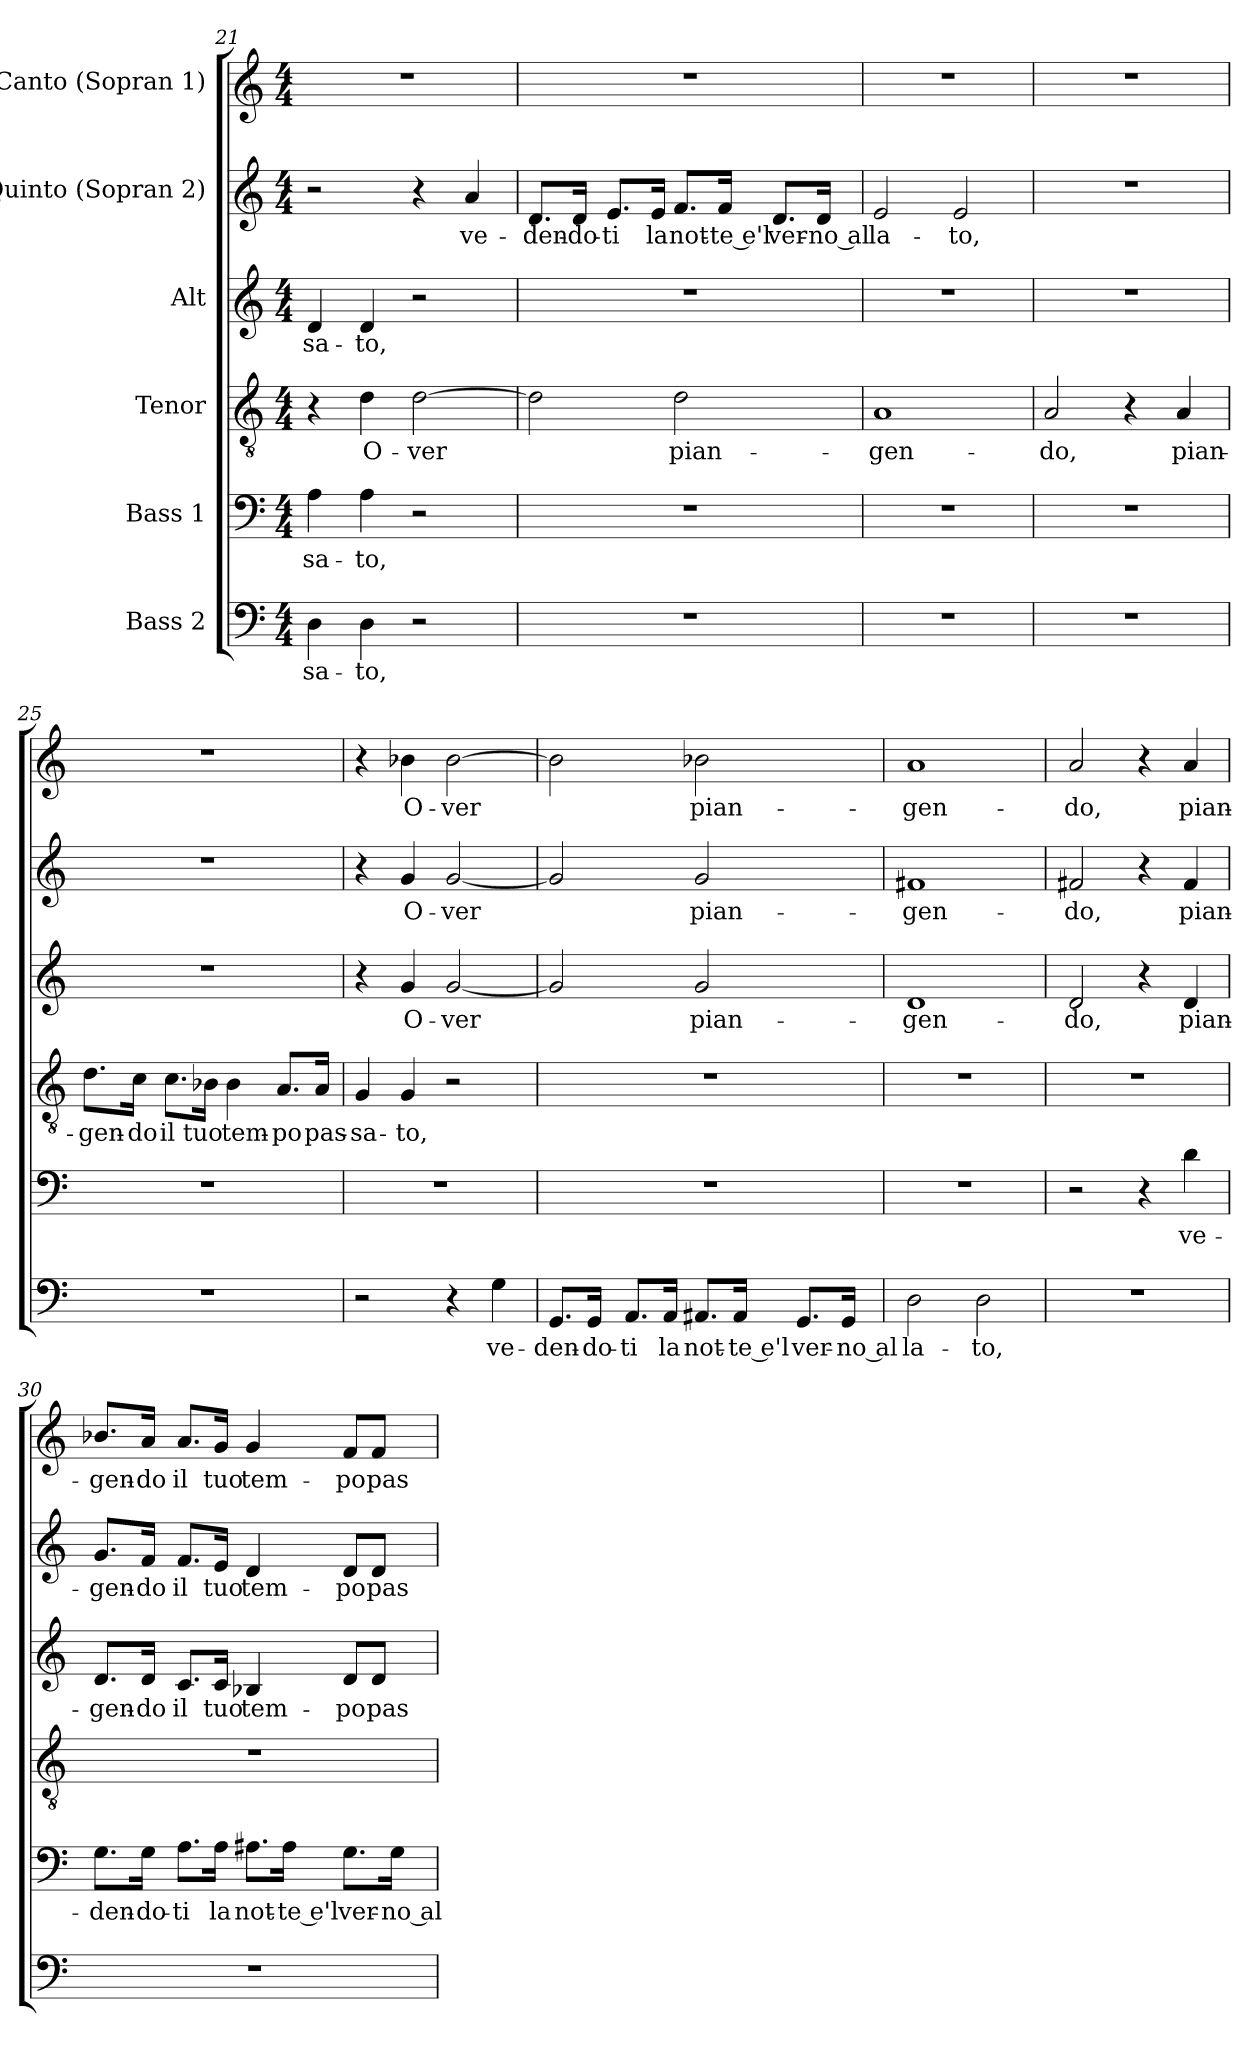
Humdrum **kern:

**kern	**text	**kern	**text	**kern	**text	**kern	**text	**kern	**text	**kern	**text
*part6	*part6	*part5	*part5	*part4	*part4	*part3	*part3	*part2	*part2	*part1	*part1
*staff6	*staff6	*staff5	*staff5	*staff4	*staff4	*staff3	*staff3	*staff2	*staff2	*staff1	*staff1
*I"Bass 2	*	*I"Bass 1	*	*I"Tenor	*	*I"Alt	*	*I"Quinto (Sopran 2)	*	*I"Canto  (Sopran 1)	*
!!LO:LB:g=z
*clefF4	*	*clefF4	*	*clefGv2	*	*clefG2	*	*clefG2	*	*clefG2	*
*k[]	*	*k[]	*	*k[]	*	*k[]	*	*k[]	*	*k[]	*
*M4/4	*	*M4/4	*	*M4/4	*	*M4/4	*	*M4/4	*	*M4/4	*
=21	=21	=21	=21	=21	=21	=21	=21	=21	=21	=21	=21
!	!LO:LY:b	!	!LO:LY:b	!	!	!	!LO:LY:b	!	!	!	!
4D\	-sa-	4A\	-sa-	4r	.	4d/	-sa-	2r	.	1r	.
!	!LO:LY:b	!	!LO:LY:b	!	!LO:LY:b	!	!LO:LY:b	!	!	!	!
4D\	-to,	4A\	-to,	4d\	O-	4d/	-to,	.	.	.	.
!	!	!	!	!	!LO:LY:b	!	!	!	!	!	!
2r	.	2r	.	[2d\	-ver	2r	.	4r	.	.	.
!	!	!	!	!	!	!	!	!	!LO:LY:b	!	!
.	.	.	.	.	.	.	.	4a/	ve-	.	.
=22	=22	=22	=22	=22	=22	=22	=22	=22	=22	=22	=22
!	!	!	!	!	!	!	!	!	!LO:LY:b	!	!
1r	.	1r	.	2d\]	.	1r	.	8.d/L	-den-	1r	.
!	!	!	!	!	!	!	!	!	!LO:LY:b	!	!
.	.	.	.	.	.	.	.	16d/Jk	-do-	.	.
!	!	!	!	!	!	!	!	!	!LO:LY:b	!	!
.	.	.	.	.	.	.	.	8.e/L	-ti	.	.
!	!	!	!	!	!	!	!	!	!LO:LY:b	!	!
.	.	.	.	.	.	.	.	16e/Jk	la	.	.
!	!	!	!	!	!LO:LY:b	!	!	!	!LO:LY:b	!	!
.	.	.	.	2d\	pian-	.	.	8.f/L	not-	.	.
!	!	!	!	!	!	!	!	!	!LO:LY:b	!	!
.	.	.	.	.	.	.	.	16f/Jk	-te e'l	.	.
!	!	!	!	!	!	!	!	!	!LO:LY:b	!	!
.	.	.	.	.	.	.	.	8.d/L	ver-	.	.
!	!	!	!	!	!	!	!	!	!LO:LY:b	!	!
.	.	.	.	.	.	.	.	16d/Jk	-no al	.	.
=23	=23	=23	=23	=23	=23	=23	=23	=23	=23	=23	=23
!	!	!	!	!	!LO:LY:b	!	!	!	!LO:LY:b	!	!
1r	.	1r	.	1A	-gen-	1r	.	2e/	la-	1r	.
!	!	!	!	!	!	!	!	!	!LO:LY:b	!	!
.	.	.	.	.	.	.	.	2e/	-to,	.	.
=24	=24	=24	=24	=24	=24	=24	=24	=24	=24	=24	=24
!	!	!	!	!	!LO:LY:b	!	!	!	!	!	!
1r	.	1r	.	2A/	-do,	1r	.	1r	.	1r	.
.	.	.	.	4r	.	.	.	.	.	.	.
!	!	!	!	!	!LO:LY:b	!	!	!	!	!	!
.	.	.	.	4A/	pian-	.	.	.	.	.	.
=25	=25	=25	=25	=25	=25	=25	=25	=25	=25	=25	=25
!	!	!	!	!	!LO:LY:b	!	!	!	!	!	!
1r	.	1r	.	8.d\L	-gen-	1r	.	1r	.	1r	.
!	!	!	!	!	!LO:LY:b	!	!	!	!	!	!
.	.	.	.	16c\Jk	-do	.	.	.	.	.	.
!	!	!	!	!	!LO:LY:b	!	!	!	!	!	!
.	.	.	.	8.c\L	il	.	.	.	.	.	.
!	!	!	!	!	!LO:LY:b	!	!	!	!	!	!
.	.	.	.	16B-X\Jk	tuo	.	.	.	.	.	.
!	!	!	!	!	!LO:LY:b	!	!	!	!	!	!
.	.	.	.	4B-\	tem-	.	.	.	.	.	.
!	!	!	!	!	!LO:LY:b	!	!	!	!	!	!
.	.	.	.	8.A/L	-po	.	.	.	.	.	.
!	!	!	!	!	!LO:LY:b	!	!	!	!	!	!
.	.	.	.	16A/Jk	pas-	.	.	.	.	.	.
=26	=26	=26	=26	=26	=26	=26	=26	=26	=26	=26	=26
!	!	!	!	!	!LO:LY:b	!	!	!	!	!	!
2r	.	1r	.	4G/	-sa-	4r	.	4r	.	4r	.
!	!	!	!	!	!LO:LY:b	!	!LO:LY:b	!	!LO:LY:b	!	!LO:LY:b
.	.	.	.	4G/	-to,	4g/	O-	4g/	O-	4b-X\	O-
!	!	!	!	!	!	!	!LO:LY:b	!	!LO:LY:b	!	!LO:LY:b
4r	.	.	.	2r	.	[2g/	-ver	[2g/	-ver	[2b-\	-ver
!	!LO:LY:b	!	!	!	!	!	!	!	!	!	!
4G\	ve-	.	.	.	.	.	.	.	.	.	.
!!LO:PB:g=z
=27	=27	=27	=27	=27	=27	=27	=27	=27	=27	=27	=27
!	!LO:LY:b	!	!	!	!	!	!	!	!	!	!
8.GG/L	-den-	1r	.	1r	.	2g/]	.	2g/]	.	2b-\]	.
!	!LO:LY:b	!	!	!	!	!	!	!	!	!	!
16GG/Jk	-do-	.	.	.	.	.	.	.	.	.	.
!	!LO:LY:b	!	!	!	!	!	!	!	!	!	!
8.AA/L	-ti	.	.	.	.	.	.	.	.	.	.
!	!LO:LY:b	!	!	!	!	!	!	!	!	!	!
16AA/Jk	la	.	.	.	.	.	.	.	.	.	.
!	!LO:LY:b	!	!	!	!	!	!LO:LY:b	!	!LO:LY:b	!	!LO:LY:b
8.AA#X/L	not-	.	.	.	.	2g/	pian-	2g/	pian-	2b-X\	pian-
!	!LO:LY:b	!	!	!	!	!	!	!	!	!	!
16AA#/Jk	-te e'l	.	.	.	.	.	.	.	.	.	.
!	!LO:LY:b	!	!	!	!	!	!	!	!	!	!
8.GG/L	ver-	.	.	.	.	.	.	.	.	.	.
!	!LO:LY:b	!	!	!	!	!	!	!	!	!	!
16GG/Jk	-no al	.	.	.	.	.	.	.	.	.	.
=28	=28	=28	=28	=28	=28	=28	=28	=28	=28	=28	=28
!	!LO:LY:b	!	!	!	!	!	!LO:LY:b	!	!LO:LY:b	!	!LO:LY:b
2D\	la-	1r	.	1r	.	1d	-gen-	1f#X	-gen-	1a	-gen-
!	!LO:LY:b	!	!	!	!	!	!	!	!	!	!
2D\	-to,	.	.	.	.	.	.	.	.	.	.
=29	=29	=29	=29	=29	=29	=29	=29	=29	=29	=29	=29
!	!	!	!	!	!	!	!LO:LY:b	!	!LO:LY:b	!	!LO:LY:b
1r	.	2r	.	1r	.	2d/	-do,	2f#X/	-do,	2a/	-do,
.	.	4r	.	.	.	4r	.	4r	.	4r	.
!	!	!	!LO:LY:b	!	!	!	!LO:LY:b	!	!LO:LY:b	!	!LO:LY:b
.	.	4d\	ve-	.	.	4d/	pian-	4f#/	pian-	4a/	pian-
=30	=30	=30	=30	=30	=30	=30	=30	=30	=30	=30	=30
!	!	!	!LO:LY:b	!	!	!	!LO:LY:b	!	!LO:LY:b	!	!LO:LY:b
1r	.	8.G\L	-den-	1r	.	8.d/L	-gen-	8.g/L	-gen-	8.b-X/L	-gen-
!	!	!	!LO:LY:b	!	!	!	!LO:LY:b	!	!LO:LY:b	!	!LO:LY:b
.	.	16G\Jk	-do-	.	.	16d/Jk	-do	16f/Jk	-do	16a/Jk	-do
!	!	!	!LO:LY:b	!	!	!	!LO:LY:b	!	!LO:LY:b	!	!LO:LY:b
.	.	8.A\L	-ti	.	.	8.c/L	il	8.f/L	il	8.a/L	il
!	!	!	!LO:LY:b	!	!	!	!LO:LY:b	!	!LO:LY:b	!	!LO:LY:b
.	.	16A\Jk	la	.	.	16c/Jk	tuo	16e/Jk	tuo	16g/Jk	tuo
!	!	!	!LO:LY:b	!	!	!	!LO:LY:b	!	!LO:LY:b	!	!LO:LY:b
.	.	8.A#X\L	not-	.	.	4B-X/	tem-	4d/	tem-	4g/	tem-
!	!	!	!LO:LY:b	!	!	!	!	!	!	!	!
.	.	16A#\Jk	-te e'l	.	.	.	.	.	.	.	.
!	!	!	!LO:LY:b	!	!	!	!LO:LY:b	!	!LO:LY:b	!	!LO:LY:b
.	.	8.G\L	ver-	.	.	8d/L	-po	8d/L	-po	8f/L	-po
!	!	!	!	!	!	!	!LO:LY:b	!	!LO:LY:b	!	!LO:LY:b
.	.	.	.	.	.	8d/J	pas-	8d/J	pas-	8f/J	pas-
!	!	!	!LO:LY:b	!	!	!	!	!	!	!	!
.	.	16G\Jk	-no al	.	.	.	.	.	.	.	.
=	=	=	=	=	=	=	=	=	=	=	=
*-	*-	*-	*-	*-	*-	*-	*-	*-	*-	*-	*-
